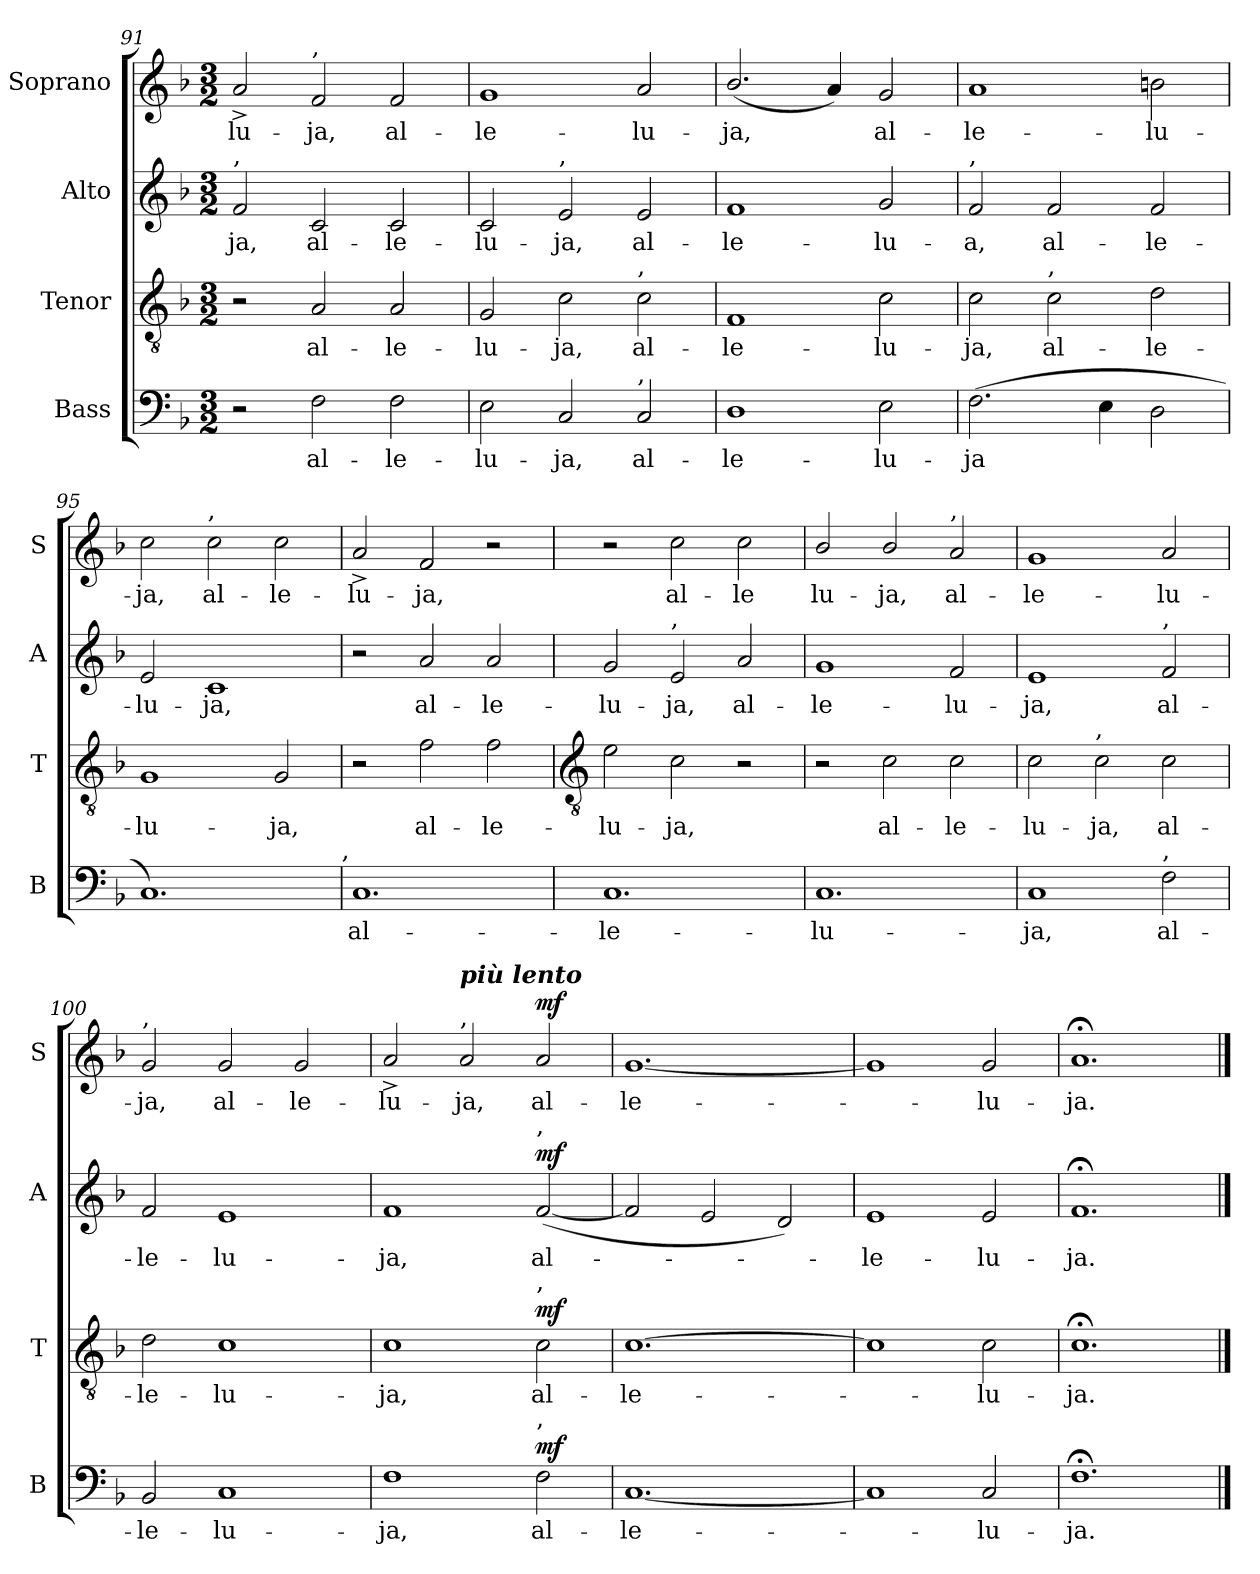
**kern	**text	**dynam	**kern	**text	**dynam	**kern	**text	**dynam	**kern	**text	**dynam
*part4	*part4	*part4	*part3	*part3	*part3	*part2	*part2	*part2	*part1	*part1	*part1
*staff4	*staff4	*staff4	*staff3	*staff3	*staff3	*staff2	*staff2	*staff2	*staff1	*staff1	*staff1
*I"Bass	*	*	*I"Tenor	*	*	*I"Alto	*	*	*I"Soprano	*	*
*I'B	*	*	*I'T	*	*	*I'A	*	*	*I'S	*	*
*clefF4	*	*	*clefGv2	*	*	*clefG2	*	*	*clefG2	*	*
*k[b-]	*	*	*k[b-]	*	*	*k[b-]	*	*	*k[b-]	*	*
*F:	*	*	*F:	*	*	*F:	*	*	*F:	*	*
*M3/2	*	*	*M3/2	*	*	*M3/2	*	*	*M3/2	*	*
=91	=91	=91	=91	=91	=91	=91	=91	=91	=91	=91	=91
!	!	!	!	!	!	!LO:TX:a:t=,	!	!	!	!	!
!	!	!	!	!	!	!	!LO:LY:b	!	!	!LO:LY:b	!
2r	.	.	2r	.	.	2f	-ja,	.	2a^	-lu-	.
!	!	!	!	!	!	!	!	!	!LO:TX:a:t=,	!	!
!	!LO:LY:b	!	!	!LO:LY:b	!	!	!LO:LY:b	!	!	!LO:LY:b	!
2F	al-	.	2A	al-	.	2c	al-	.	2f	-ja,	.
!	!LO:LY:b	!	!	!LO:LY:b	!	!	!LO:LY:b	!	!	!LO:LY:b	!
2F	-le-	.	2A	-le-	.	2c	-le-	.	2f	al-	.
=92	=92	=92	=92	=92	=92	=92	=92	=92	=92	=92	=92
!	!LO:LY:b	!	!	!LO:LY:b	!	!	!LO:LY:b	!	!	!LO:LY:b	!
2E	-lu-	.	2G	-lu-	.	2c	-lu-	.	1g	-le-	.
!	!	!	!	!	!	!LO:TX:a:t=,	!	!	!	!	!
!	!LO:LY:b	!	!	!LO:LY:b	!	!	!LO:LY:b	!	!	!	!
2C	-ja,	.	2c	-ja,	.	2e	-ja,	.	.	.	.
!	!	!	!LO:TX:a:t=,	!	!	!	!	!	!	!	!
!LO:TX:a:t=,	!	!	!	!	!	!	!	!	!	!	!
!	!LO:LY:b	!	!	!LO:LY:b	!	!	!LO:LY:b	!	!	!LO:LY:b	!
2C	al-	.	2c	al-	.	2e	al-	.	2a	-lu-	.
=93	=93	=93	=93	=93	=93	=93	=93	=93	=93	=93	=93
!	!LO:LY:b	!	!	!LO:LY:b	!	!	!LO:LY:b	!	!	!LO:LY:b	!
1D	-le-	.	1F	-le-	.	1f	-le-	.	(<2.b-/	-ja,	.
.	.	.	.	.	.	.	.	.	4a)	.	.
!	!LO:LY:b	!	!	!LO:LY:b	!	!	!LO:LY:b	!	!	!LO:LY:b	!
2E	-lu-	.	2c	-lu-	.	2g	-lu-	.	2g	al-	.
=94	=94	=94	=94	=94	=94	=94	=94	=94	=94	=94	=94
!	!	!	!	!	!	!LO:TX:a:t=,	!	!	!	!	!
!	!LO:LY:b	!	!	!LO:LY:b	!	!	!LO:LY:b	!	!	!LO:LY:b	!
(>2.F	-ja	.	2c	-ja,	.	2f	-a,	.	1a	-le-	.
!	!	!	!LO:TX:a:t=,	!	!	!	!	!	!	!	!
!	!	!	!	!LO:LY:b	!	!	!LO:LY:b	!	!	!	!
.	.	.	2c	al-	.	2f	al-	.	.	.	.
4E	.	.	.	.	.	.	.	.	.	.	.
!	!	!	!	!LO:LY:b	!	!	!LO:LY:b	!	!	!LO:LY:b	!
2D	.	.	2d	-le-	.	2f	-le-	.	2bn	-lu-	.
=95	=95	=95	=95	=95	=95	=95	=95	=95	=95	=95	=95
!	!	!	!	!LO:LY:b	!	!	!LO:LY:b	!	!	!LO:LY:b	!
1.C)	.	.	1G	-lu-	.	2e	-lu-	.	2cc	-ja,	.
!	!	!	!	!	!	!	!	!	!LO:TX:a:t=,	!	!
!	!	!	!	!	!	!	!LO:LY:b	!	!	!LO:LY:b	!
.	.	.	.	.	.	1c	-ja,	.	2cc	al-	.
!	!	!	!	!LO:LY:b	!	!	!	!	!	!LO:LY:b	!
.	.	.	2G	-ja,	.	.	.	.	2cc	-le-	.
!LO:TX:a:t=,	!	!	!	!	!	!	!	!	!	!	!
=96	=96	=96	=96	=96	=96	=96	=96	=96	=96	=96	=96
!	!LO:LY:b	!	!	!	!	!	!	!	!	!LO:LY:b	!
1.C	al-	.	2r	.	.	2r	.	.	2a^	-lu-	.
!	!	!	!	!LO:LY:b	!	!	!LO:LY:b	!	!	!LO:LY:b	!
.	.	.	2f	al-	.	2a	al-	.	2f	-ja,	.
!	!	!	!	!LO:LY:b	!	!	!LO:LY:b	!	!	!	!
.	.	.	2f	-le-	.	2a	-le-	.	2r	.	.
!!LO:LB:g=z
=97	=97	=97	=97	=97	=97	=97	=97	=97	=97	=97	=97
*	*	*	*clefGv2	*	*	*	*	*	*	*	*
!	!LO:LY:b	!	!	!LO:LY:b	!	!	!LO:LY:b	!	!	!	!
1.C	-le-	.	2e	-lu-	.	2g	-lu-	.	2r	.	.
!	!	!	!	!	!	!LO:TX:a:t=,	!	!	!	!	!
!	!	!	!	!LO:LY:b	!	!	!LO:LY:b	!	!	!LO:LY:b	!
.	.	.	2c	-ja,	.	2e	-ja,	.	2cc	al-	.
!	!	!	!	!	!	!	!LO:LY:b	!	!	!LO:LY:b	!
.	.	.	2r	.	.	2a	al-	.	2cc	-le	.
=98	=98	=98	=98	=98	=98	=98	=98	=98	=98	=98	=98
!	!LO:LY:b	!	!	!	!	!	!LO:LY:b	!	!	!LO:LY:b	!
1.C	-lu-	.	2r	.	.	1g	-le-	.	2b-/	lu-	.
!	!	!	!	!LO:LY:b	!	!	!	!	!	!LO:LY:b	!
.	.	.	2c	al-	.	.	.	.	2b-/	-ja,	.
!	!	!	!	!	!	!	!	!	!LO:TX:a:t=,	!	!
!	!	!	!	!LO:LY:b	!	!	!LO:LY:b	!	!	!LO:LY:b	!
.	.	.	2c	-le-	.	2f	-lu-	.	2a	al-	.
=99	=99	=99	=99	=99	=99	=99	=99	=99	=99	=99	=99
!	!LO:LY:b	!	!	!LO:LY:b	!	!	!LO:LY:b	!	!	!LO:LY:b	!
1C	-ja,	.	2c	-lu-	.	1e	-ja,	.	1g	-le-	.
!	!	!	!LO:TX:a:t=,	!	!	!	!	!	!	!	!
!	!	!	!	!LO:LY:b	!	!	!	!	!	!	!
.	.	.	2c	-ja,	.	.	.	.	.	.	.
!	!	!	!	!	!	!LO:TX:a:t=,	!	!	!	!	!
!LO:TX:a:t=,	!	!	!	!	!	!	!	!	!	!	!
!	!LO:LY:b	!	!	!LO:LY:b	!	!	!LO:LY:b	!	!	!LO:LY:b	!
2F	al-	.	2c	al-	.	2f	al-	.	2a	-lu-	.
=100	=100	=100	=100	=100	=100	=100	=100	=100	=100	=100	=100
!	!	!	!	!	!	!	!	!	!LO:TX:a:t=,	!	!
!	!LO:LY:b	!	!	!LO:LY:b	!	!	!LO:LY:b	!	!	!LO:LY:b	!
2BB-	-le-	.	2d	-le-	.	2f	-le-	.	2g	-ja,	.
!	!LO:LY:b	!	!	!LO:LY:b	!	!	!LO:LY:b	!	!	!LO:LY:b	!
1C	-lu-	.	1c	-lu-	.	1e	-lu-	.	2g	al-	.
!	!	!	!	!	!	!	!	!	!	!LO:LY:b	!
.	.	.	.	.	.	.	.	.	2g	-le-	.
=101	=101	=101	=101	=101	=101	=101	=101	=101	=101	=101	=101
!	!LO:LY:b	!	!	!LO:LY:b	!	!	!LO:LY:b	!	!	!LO:LY:b	!
1F	-ja,	.	1c	-ja,	.	1f	-ja,	.	2a^	-lu-	.
!	!	!	!	!	!	!	!	!	!LO:TX:a:Bi:t=più lento	!	!
!	!	!	!	!	!	!	!	!	!LO:TX:a:t=,	!	!
!	!	!	!	!	!	!	!	!	!	!LO:LY:b	!
.	.	.	.	.	.	.	.	.	2a	-ja,	.
!	!	!	!	!	!	!LO:TX:a:t=,	!	!	!	!	!
!	!	!	!LO:TX:a:t=,	!	!	!	!	!	!	!	!
!LO:TX:a:t=,	!	!	!	!	!	!	!	!	!	!	!
!	!LO:LY:b	!LO:DY:b	!	!LO:LY:b	!LO:DY:b	!	!LO:LY:b	!LO:DY:b	!	!LO:LY:b	!LO:DY:b
2F	al-	mf	2c	al-	mf	(<[2f	al-	mf	2a	al-	mf
=102	=102	=102	=102	=102	=102	=102	=102	=102	=102	=102	=102
!	!LO:LY:b	!	!	!LO:LY:b	!	!	!	!	!	!LO:LY:b	!
[1.C	-le-	.	[1.c	-le-	.	2f]	.	.	[1.g	-le-	.
.	.	.	.	.	.	2e	.	.	.	.	.
.	.	.	.	.	.	2d)	.	.	.	.	.
=103	=103	=103	=103	=103	=103	=103	=103	=103	=103	=103	=103
!	!	!	!	!	!	!	!LO:LY:b	!	!	!	!
1C]	.	.	1c]	.	.	1e	le-	.	1g]	.	.
!	!LO:LY:b	!	!	!LO:LY:b	!	!	!LO:LY:b	!	!	!LO:LY:b	!
2C	lu-	.	2c	lu-	.	2e	-lu-	.	2g	lu-	.
=104	=104	=104	=104	=104	=104	=104	=104	=104	=104	=104	=104
!	!LO:LY:b	!	!	!LO:LY:b	!	!	!LO:LY:b	!	!	!LO:LY:b	!
1.F;<	-ja.	.	1.c;<	-ja.	.	1.f;<	-ja.	.	1.a;<	-ja.	.
==	==	==	==	==	==	==	==	==	==	==	==
*-	*-	*-	*-	*-	*-	*-	*-	*-	*-	*-	*-
